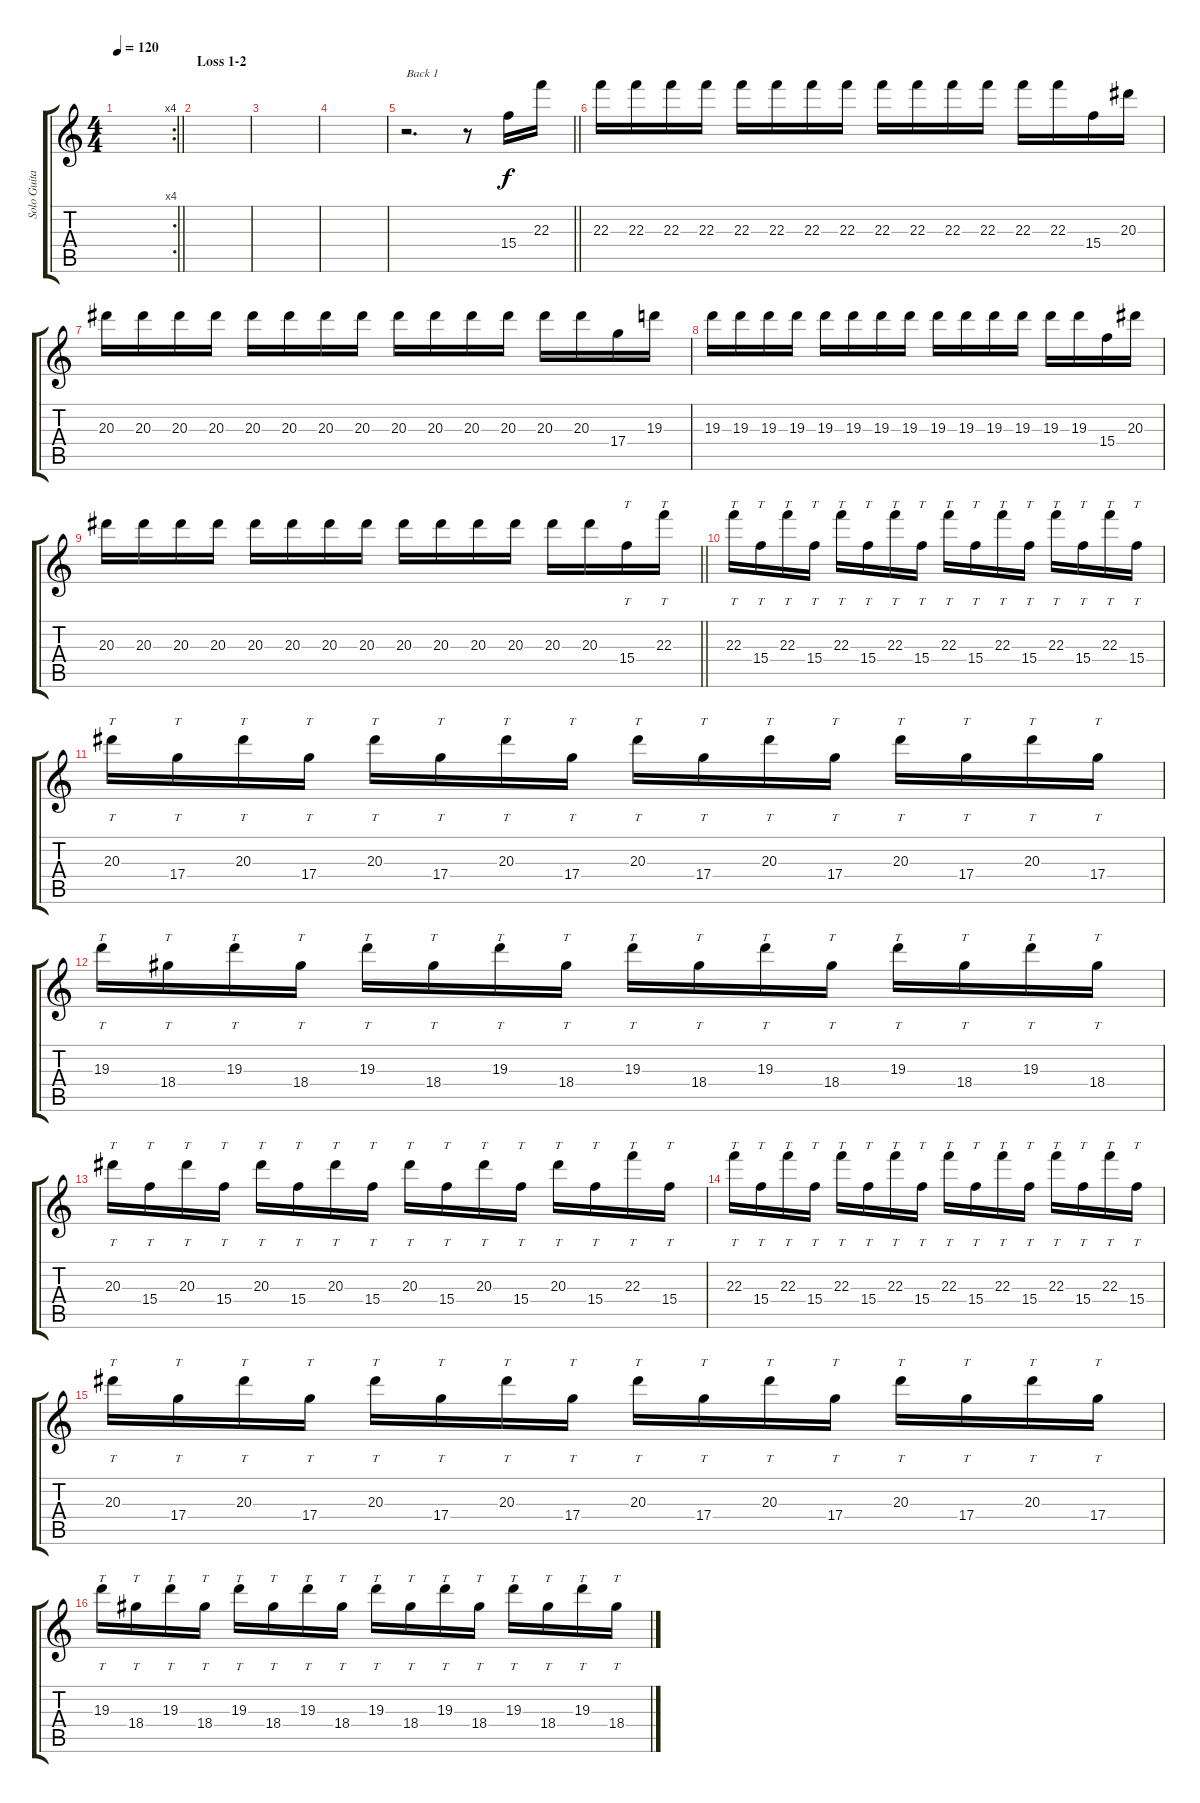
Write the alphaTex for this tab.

\track ("Solo Guitar" "Solo Guita") {instrument overdrivenguitar}
\staff {score tabs}
\tuning (E4 B3 G3 D3 A2 E2) {hide}
\rc 4
\ts (4 4)
\tempo 120
\clef g2
\barLineRight lightlight
\ks c
|
\section ("" "Loss 1-2")
|
|
|
\barLineRight lightlight
r.2{d txt "Back 1" volume 12} r.8 15.4.16 22.3.16 |
22.3.16 22.3.16 22.3.16 22.3.16 22.3.16 22.3.16 22.3.16 22.3.16 22.3.16 22.3.16 22.3.16 22.3.16 22.3.16 22.3.16 15.4.16 20.3.16 |
20.3.16 20.3.16 20.3.16 20.3.16 20.3.16 20.3.16 20.3.16 20.3.16 20.3.16 20.3.16 20.3.16 20.3.16 20.3.16 20.3.16 17.4.16 19.3.16 |
19.3.16 19.3.16 19.3.16 19.3.16 19.3.16 19.3.16 19.3.16 19.3.16 19.3.16 19.3.16 19.3.16 19.3.16 19.3.16 19.3.16 15.4.16 20.3.16 |
\barLineRight lightlight
20.3.16 20.3.16 20.3.16 20.3.16 20.3.16 20.3.16 20.3.16 20.3.16 20.3.16 20.3.16 20.3.16 20.3.16 20.3.16 20.3.16 15.4.16{tt volume 13} 22.3.16{tt} |
22.3.16{tt} 15.4.16{tt} 22.3.16{tt} 15.4.16{tt} 22.3.16{tt} 15.4.16{tt} 22.3.16{tt} 15.4.16{tt} 22.3.16{tt} 15.4.16{tt} 22.3.16{tt} 15.4.16{tt} 22.3.16{tt} 15.4.16{tt} 22.3.16{tt} 15.4.16{tt} |
20.3.16{tt} 17.4.16{tt} 20.3.16{tt} 17.4.16{tt} 20.3.16{tt} 17.4.16{tt} 20.3.16{tt} 17.4.16{tt} 20.3.16{tt} 17.4.16{tt} 20.3.16{tt} 17.4.16{tt} 20.3.16{tt} 17.4.16{tt} 20.3.16{tt} 17.4.16{tt} |
19.3.16{tt} 18.4.16{tt} 19.3.16{tt} 18.4.16{tt} 19.3.16{tt} 18.4.16{tt} 19.3.16{tt} 18.4.16{tt} 19.3.16{tt} 18.4.16{tt} 19.3.16{tt} 18.4.16{tt} 19.3.16{tt} 18.4.16{tt} 19.3.16{tt} 18.4.16{tt} |
20.3.16{tt} 15.4.16{tt} 20.3.16{tt} 15.4.16{tt} 20.3.16{tt} 15.4.16{tt} 20.3.16{tt} 15.4.16{tt} 20.3.16{tt} 15.4.16{tt} 20.3.16{tt} 15.4.16{tt} 20.3.16{tt} 15.4.16{tt} 22.3.16{tt} 15.4.16{tt} |
22.3.16{tt} 15.4.16{tt} 22.3.16{tt} 15.4.16{tt} 22.3.16{tt} 15.4.16{tt} 22.3.16{tt} 15.4.16{tt} 22.3.16{tt} 15.4.16{tt} 22.3.16{tt} 15.4.16{tt} 22.3.16{tt} 15.4.16{tt} 22.3.16{tt} 15.4.16{tt} |
20.3.16{tt} 17.4.16{tt} 20.3.16{tt} 17.4.16{tt} 20.3.16{tt} 17.4.16{tt} 20.3.16{tt} 17.4.16{tt} 20.3.16{tt} 17.4.16{tt} 20.3.16{tt} 17.4.16{tt} 20.3.16{tt} 17.4.16{tt} 20.3.16{tt} 17.4.16{tt} |
19.3.16{tt} 18.4.16{tt} 19.3.16{tt} 18.4.16{tt} 19.3.16{tt} 18.4.16{tt} 19.3.16{tt} 18.4.16{tt} 19.3.16{tt} 18.4.16{tt} 19.3.16{tt} 18.4.16{tt} 19.3.16{tt} 18.4.16{tt} 19.3.16{tt} 18.4.16{tt}
